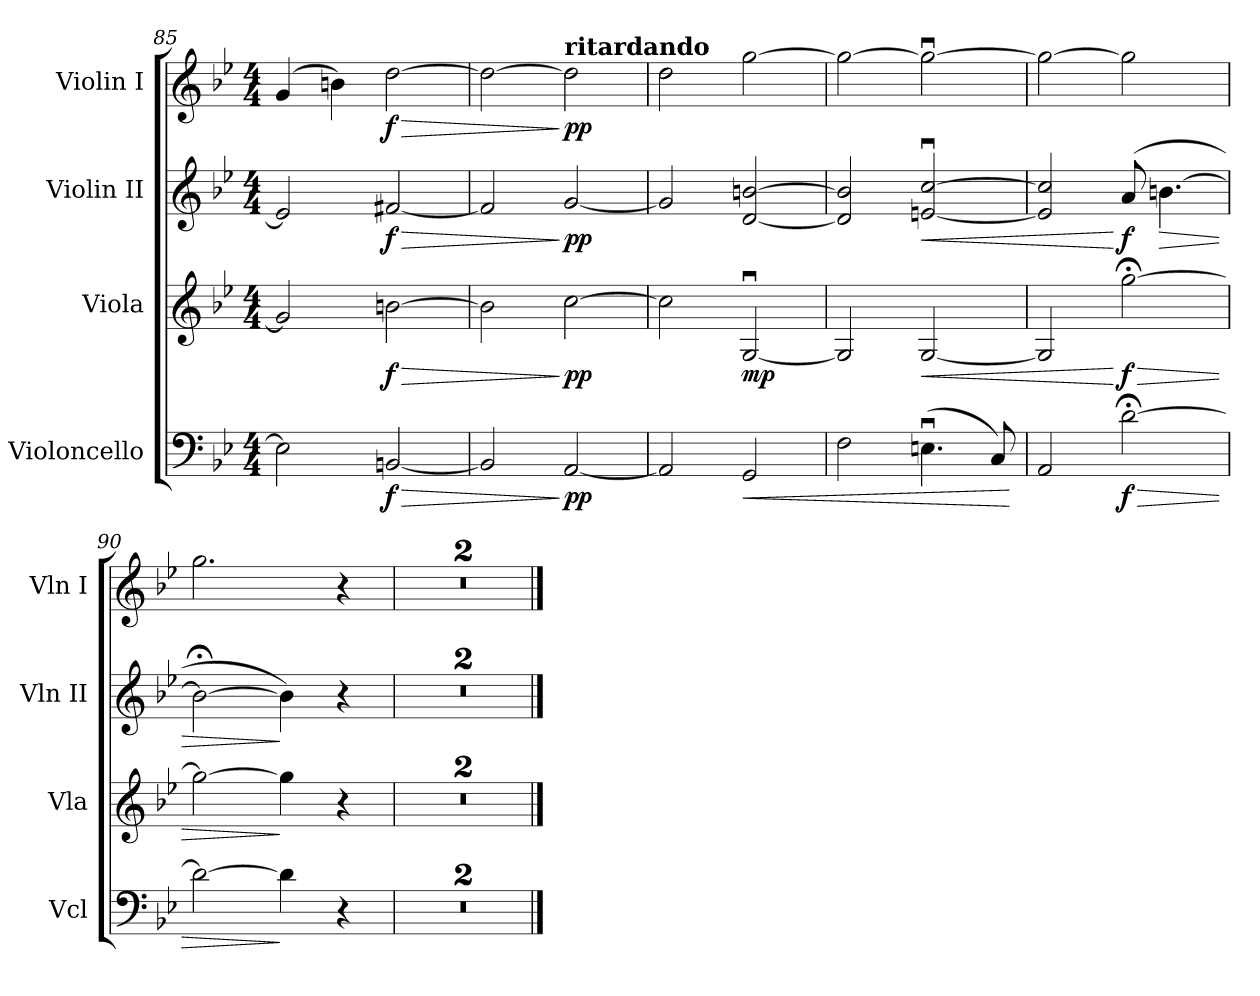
**kern	**dynam	**kern	**dynam	**kern	**dynam	**kern	**dynam
*part4	*part4	*part3	*part3	*part2	*part2	*part1	*part1
*staff4	*staff4	*staff3	*staff3	*staff2	*staff2	*staff1	*staff1
*I"Violoncello	*	*I"Viola	*	*I"Violin II	*	*I"Violin I	*
*I'Vcl	*	*I'Vla	*	*I'Vln II	*	*I'Vln I	*
*clefF4	*	*clefG2	*	*clefG2	*	*clefG2	*
*k[b-e-]	*	*k[b-e-]	*	*k[b-e-]	*	*k[b-e-]	*
*M4/4	*	*M4/4	*	*M4/4	*	*M4/4	*
=85	=85	=85	=85	=85	=85	=85	=85
2E\]	.	2g/]	.	2e/]	.	(4g/	.
.	.	.	.	.	.	4bn\)	.
!	!LO:HP:b	!	!LO:HP:b	!	!LO:HP:b	!	!LO:HP:b
!	!LO:DY:n=1:b	!	!LO:DY:n=1:b	!	!LO:DY:n=1:b	!	!LO:DY:n=1:b
[2BBn/	> f	[2bn\	> f	[2f#X/	> f	[2dd\	> f
=86	=86	=86	=86	=86	=86	=86	=86
2BB/]	.	2b\]	.	2f#/]	.	2dd\_	.
!	!	!	!	!	!	!LO:TX:a:B:t=ritardando	!
!	!LO:DY:n=1:b	!	!LO:DY:n=1:b	!	!LO:DY:n=1:b	!	!LO:DY:n=1:b
[2AA/	] pp	[2cc\	] pp	[2g/	] pp	2dd\]	] pp
=87	=87	=87	=87	=87	=87	=87	=87
2AA/]	.	2cc\]	.	2g/]	.	2dd\	.
!	!LO:HP:b	!	!LO:DY:b	!	!	!	!
2GG/	<	[2Gu/	mp	[2d/ [2bn/	.	[2gg\	.
=88	=88	=88	=88	=88	=88	=88	=88
2F\	.	2G/]	.	2d/] 2b/]	.	2gg\_	.
!	!	!	!LO:HP:b	!	!LO:HP:b	!	!
(4.Enu\	.	[2G/	<	[2en/u [2cc/u	<	2ggu\_	.
8C/)	.	.	.	.	.	.	.
.	[	.	.	.	.	.	.
=89	=89	=89	=89	=89	=89	=89	=89
2AA/	.	2G/]	.	2e/] 2cc/]	.	2gg\_	.
!	!LO:HP:b	!	!LO:HP:n=1:b	!	!	!	!
!	!LO:DY:n=1:b	!	!LO:DY:n=1:b	!	!LO:DY:n=1:b	!	!
[2d;<\	> f	[2gg;<\	[ > f	(8a/	[ f	2gg\]	.
!	!	!	!	!	!LO:HP:b	!	!
.	.	.	.	[4.bn\	>	.	.
=90	=90	=90	=90	=90	=90	=90	=90
2d\_	.	2gg\_	.	2b;<\_	.	2.gg\	.
4d\]	]	4gg\]	]	4b\])	]	.	.
4r	.	4r	.	4r	.	4r	.
!!LO:LB:g=z
=91	=91	=91	=91	=91	=91	=91	=91
1r	.	1r	.	1r	.	1r	.
=92	=92	=92	=92	=92	=92	=92	=92
1r	.	1r	.	1r	.	1r	.
==	==	==	==	==	==	==	==
*-	*-	*-	*-	*-	*-	*-	*-
